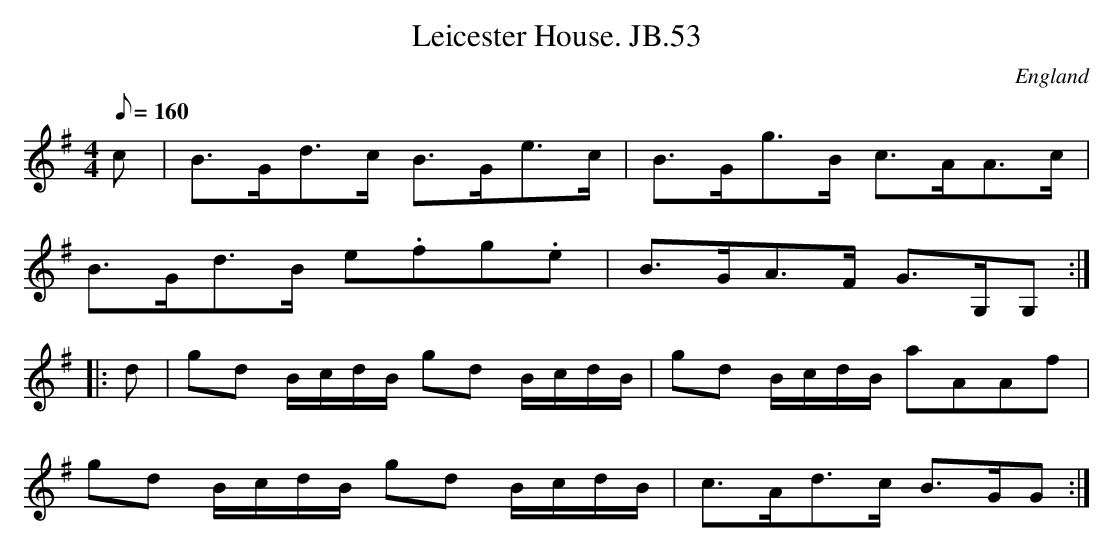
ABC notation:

X:1
T:Leicester House. JB.53
M:4/4
L:1/8
Q:160
O:England
K:G
c|B>Gd>c B>Ge>c|B>Gg>B c>AA>c|
!B>Gd>B e.fg.e|B>GA>F G>G,G,:|!
|:d|gd B/c/d/B/ gd B/c/d/B/|gd B/c/d/B/ aAAf|!
gd B/c/d/B/ gd B/c/d/B/|c>Ad>c B>GG:|]
